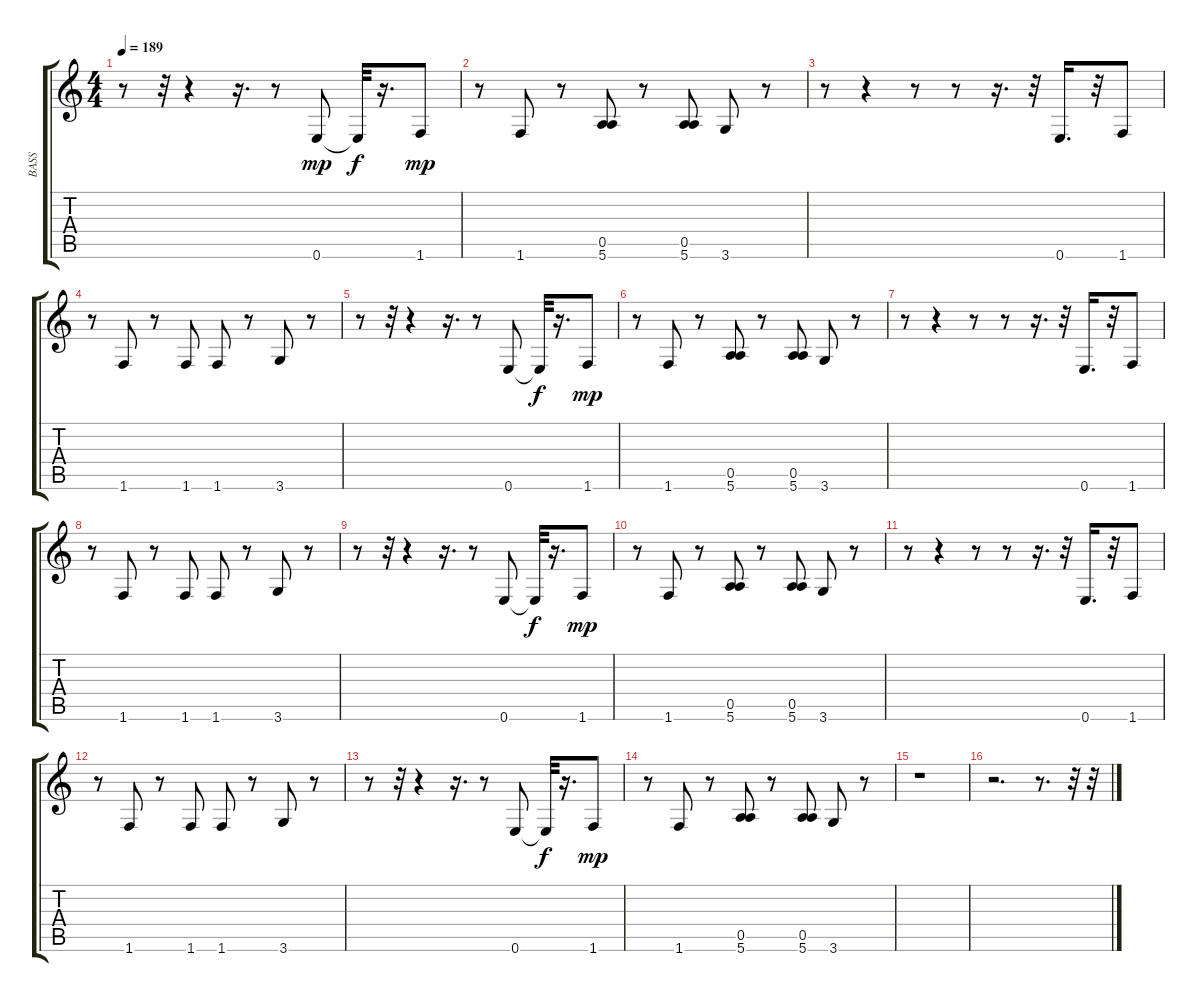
\track ("BASS" "BASS") {instrument electricbassfinger}
\staff {score tabs}
\tuning (E4 B3 G3 D3 A2 E2) {hide}
\ts (4 4)
\tempo 189
\clef g2
\ks c
r.8{dy mp} r.32 r.4 r.16{d} r.8 0.6.8 0.6{t}.32{dy f} r.16{d} 1.6.8{dy mp} |
r.8 1.6.8 r.8 (0.5 5.6).8 r.8 (0.5 5.6).8 3.6.8 r.8 |
r.8 r.4 r.8 r.8 r.16{d} r.32 0.6.16{d} r.32 1.6.8 |
r.8 1.6.8 r.8 1.6.8 1.6.8 r.8 3.6.8 r.8 |
r.8 r.32 r.4 r.16{d} r.8 0.6.8 0.6{t}.32{dy f} r.16{d} 1.6.8{dy mp} |
r.8 1.6.8 r.8 (0.5 5.6).8 r.8 (0.5 5.6).8 3.6.8 r.8 |
r.8 r.4 r.8 r.8 r.16{d} r.32 0.6.16{d} r.32 1.6.8 |
r.8 1.6.8 r.8 1.6.8 1.6.8 r.8 3.6.8 r.8 |
r.8 r.32 r.4 r.16{d} r.8 0.6.8 0.6{t}.32{dy f} r.16{d} 1.6.8{dy mp} |
r.8 1.6.8 r.8 (0.5 5.6).8 r.8 (0.5 5.6).8 3.6.8 r.8 |
r.8 r.4 r.8 r.8 r.16{d} r.32 0.6.16{d} r.32 1.6.8 |
r.8 1.6.8 r.8 1.6.8 1.6.8 r.8 3.6.8 r.8 |
r.8 r.32 r.4 r.16{d} r.8 0.6.8 0.6{t}.32{dy f} r.16{d} 1.6.8{dy mp} |
r.8 1.6.8 r.8 (0.5 5.6).8 r.8 (0.5 5.6).8 3.6.8 r.8 |
r.1 |
r.2{d} r.8{d} r.32 r.32
